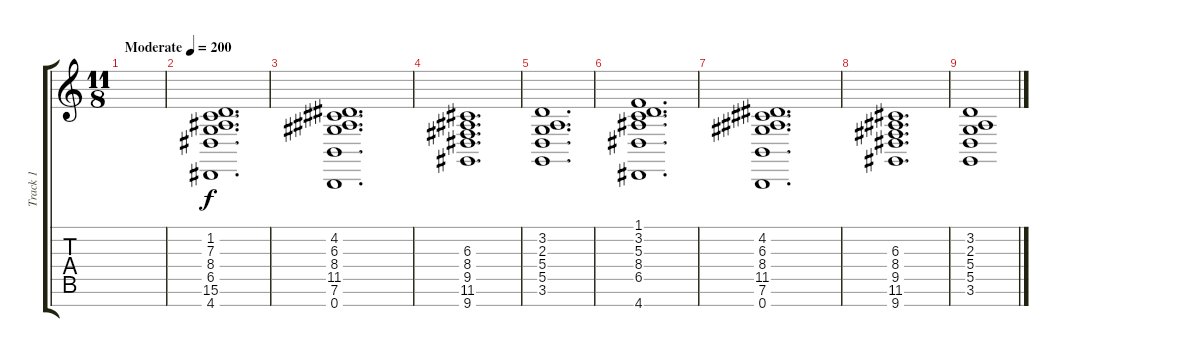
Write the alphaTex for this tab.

\track ("Track 1" "Track 1") {mute instrument lead2sawtooth}
\staff {score tabs}
\tuning (E4 B3 G3 D3 A2 E2 B1) {hide}
\ts (11 8)
\tempo (200 "Moderate")
\clef g2
\ks c
|
(1.2 7.3 8.4 6.5 15.6 4.7).1{d} |
(4.2 6.3 8.4 11.5 7.6 0.7).1{d} |
(6.3 8.4 9.5 11.6 9.7).1{d} |
(3.2 2.3 5.4 5.5 3.6).1{d} |
(1.1 3.2 5.3 8.4 6.5 4.7).1{d} |
(4.2 6.3 8.4 11.5 7.6 0.7).1{d} |
(6.3 8.4 9.5 11.6 9.7).1{d} |
(3.2 2.3 5.4 5.5 3.6).1
